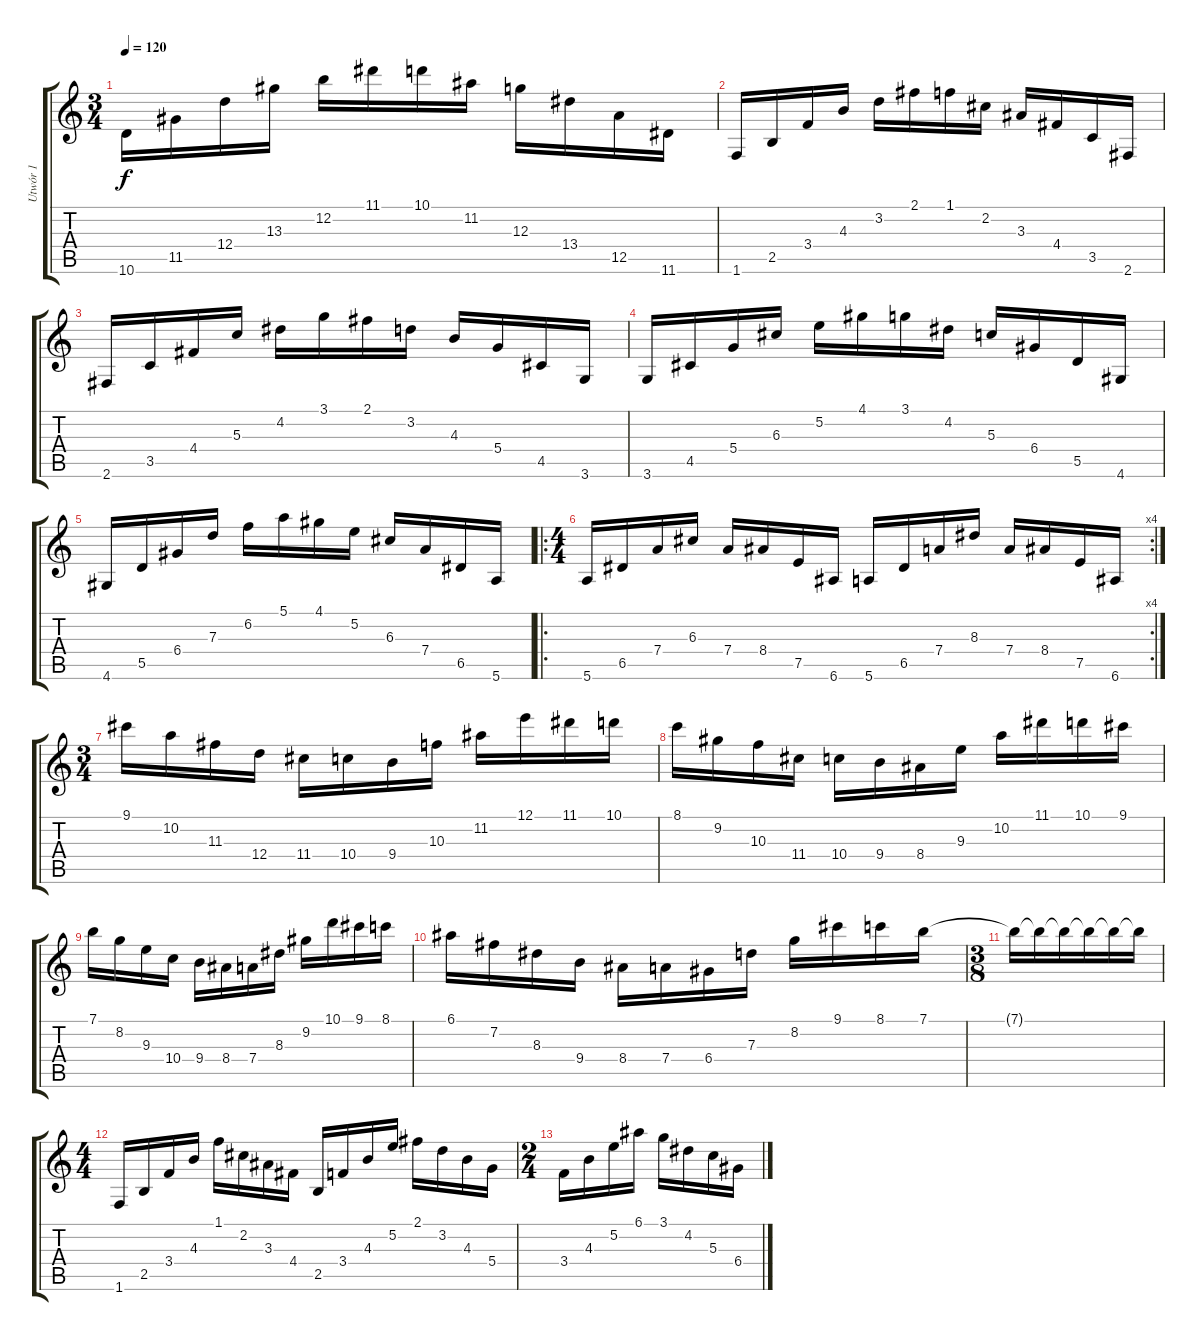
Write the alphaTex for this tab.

\track ("Utwór 1" "Utwór 1") {instrument acousticguitarnylon}
\staff {score tabs}
\tuning (E4 B3 G3 D3 A2 E2) {hide}
\ts (3 4)
\tempo 120
\clef g2
\ks c
10.6.16{dy f instrument acousticguitarnylon} 11.5.16 12.4.16 13.3.16 12.2.16 11.1.16 10.1.16 11.2.16 12.3.16 13.4.16 12.5.16 11.6.16 |
1.6.16 2.5.16 3.4.16 4.3.16 3.2.16 2.1.16 1.1.16 2.2.16 3.3.16 4.4.16 3.5.16 2.6.16 |
2.6.16 3.5.16 4.4.16 5.3.16 4.2.16 3.1.16 2.1.16 3.2.16 4.3.16 5.4.16 4.5.16 3.6.16 |
3.6.16 4.5.16 5.4.16 6.3.16 5.2.16 4.1.16 3.1.16 4.2.16 5.3.16 6.4.16 5.5.16 4.6.16 |
4.6.16 5.5.16 6.4.16 7.3.16 6.2.16 5.1.16 4.1.16 5.2.16 6.3.16 7.4.16 6.5.16 5.6.16 |
\ro
\rc 4
\ts (4 4)
5.6.16 6.5.16 7.4.16 6.3.16 7.4.16 8.4.16 7.5.16 6.6.16 5.6.16 6.5.16 7.4.16 8.3.16 7.4.16 8.4.16 7.5.16 6.6.16 |
\ts (3 4)
9.1.16 10.2.16 11.3.16 12.4.16 11.4.16 10.4.16 9.4.16 10.3.16 11.2.16 12.1.16 11.1.16 10.1.16 |
8.1.16 9.2.16 10.3.16 11.4.16 10.4.16 9.4.16 8.4.16 9.3.16 10.2.16 11.1.16 10.1.16 9.1.16 |
7.1.16 8.2.16 9.3.16 10.4.16 9.4.16 8.4.16 7.4.16 8.3.16 9.2.16 10.1.16 9.1.16 8.1.16 |
6.1.16 7.2.16 8.3.16 9.4.16 8.4.16 7.4.16 6.4.16 7.3.16 8.2.16 9.1.16 8.1.16 7.1.16 |
\ts (3 8)
7.1{t}.16 7.1{t}.16 7.1{t}.16 7.1{t}.16 7.1{t}.16 7.1{t}.16 |
\ts (4 4)
1.6.16 2.5.16 3.4.16 4.3.16 1.1.16 2.2.16 3.3.16 4.4.16 2.5.16 3.4.16 4.3.16 5.2.16 2.1.16 3.2.16 4.3.16 5.4.16 |
\ts (2 4)
3.4.16 4.3.16 5.2.16 6.1.16 3.1.16 4.2.16 5.3.16 6.4.16
